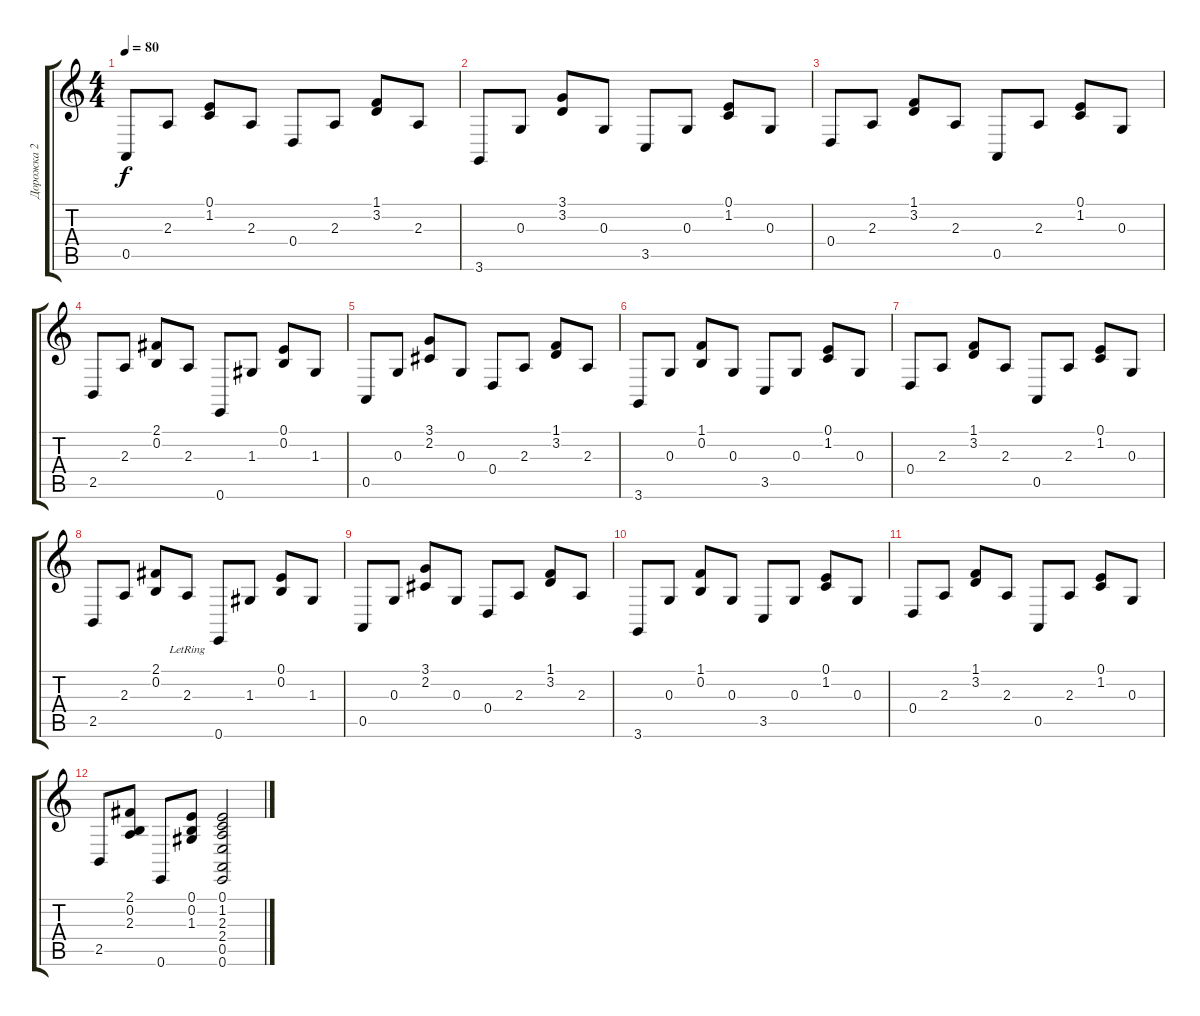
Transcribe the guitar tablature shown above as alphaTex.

\track ("Дорожка 2" "Дорожка 2") {instrument stringensemble1}
\staff {score tabs}
\tuning (E4 B3 G3 D3 A2 E2) {hide}
\ts (4 4)
\tempo 80
\clef g2
\ks c
0.5.8{dy f instrument stringensemble1} 2.3.8 (0.1 1.2).8 2.3.8 0.4.8 2.3.8 (1.1 3.2).8 2.3.8 |
3.6.8 0.3.8 (3.1 3.2).8 0.3.8 3.5.8 0.3.8 (0.1 1.2).8 0.3.8 |
0.4.8 2.3.8 (1.1 3.2).8 2.3.8 0.5.8 2.3.8 (0.1 1.2).8 0.3.8 |
2.5.8 2.3.8 (2.1 0.2).8 2.3.8 0.6.8 1.3.8 (0.1 0.2).8 1.3.8 |
0.5.8 0.3.8 (3.1 2.2).8 0.3.8 0.4.8 2.3.8 (1.1 3.2).8 2.3.8 |
3.6.8 0.3.8 (1.1 0.2).8 0.3.8 3.5.8 0.3.8 (0.1 1.2).8 0.3.8 |
0.4.8 2.3.8 (1.1 3.2).8 2.3.8 0.5.8 2.3.8 (0.1 1.2).8 0.3.8 |
2.5.8 2.3.8 (2.1 0.2).8 2.3{lr}.8 0.6.8 1.3.8 (0.1 0.2).8 1.3.8 |
0.5.8 0.3.8 (3.1 2.2).8 0.3.8 0.4.8 2.3.8 (1.1 3.2).8 2.3.8 |
3.6.8 0.3.8 (1.1 0.2).8 0.3.8 3.5.8 0.3.8 (0.1 1.2).8 0.3.8 |
0.4.8 2.3.8 (1.1 3.2).8 2.3.8 0.5.8 2.3.8 (0.1 1.2).8 0.3.8 |
2.5.8 (2.1 0.2 2.3).8 0.6.8 (0.1 0.2 1.3).8 (0.1 1.2 2.3 2.4 0.5 0.6).2
